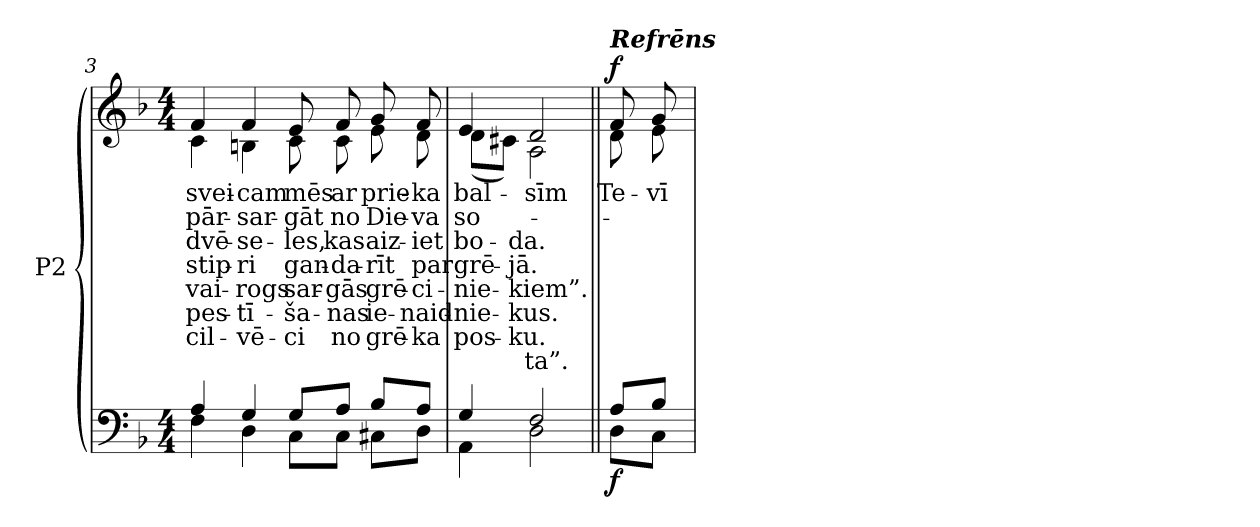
**kern	**dynam	**kern	**text	**text	**text	**text	**text	**text	**text	**text	**dynam
*part2	*part2	*part1	*part1	*part1	*part1	*part1	*part1	*part1	*part1	*part1	*part1
*staff2	*staff2	*staff1	*staff1	*staff1	*staff1	*staff1	*staff1	*staff1	*staff1	*staff1	*staff1
*I"P2	*	*	*	*	*	*	*	*	*	*	*
*clefF4	*	*clefG2	*	*	*	*	*	*	*	*	*
*k[b-]	*	*k[b-]	*	*	*	*	*	*	*	*	*
*F:	*	*F:	*	*	*	*	*	*	*	*	*
*M4/4	*	*M4/4	*	*	*	*	*	*	*	*	*
=3	=3	=3	=3	=3	=3	=3	=3	=3	=3	=3	=3
*^	*	*	*	*	*	*	*	*	*	*	*
!	!	!	!	!LO:LY:b:color=#000000	!LO:LY:b:color=#000000	!LO:LY:b:color=#000000	!LO:LY:b:color=#000000	!LO:LY:b:color=#000000	!LO:LY:b:color=#000000	!LO:LY:b:color=#000000	!	!
*	*	*	*^	*	*	*	*	*	*	*	*	*
4Ai/	4Fi\	.	4fi/	4ci\	svei-	pār-	dvē-	stip-	vai-	pes-	-cil-	.	.
!	!	!	!	!	!LO:LY:b:color=#000000	!LO:LY:b:color=#000000	!LO:LY:b:color=#000000	!LO:LY:b:color=#000000	!LO:LY:b:color=#000000	!LO:LY:b:color=#000000	!LO:LY:b:color=#000000	!	!
4Gi/	4Di\	.	4fi/	4Bni\	-cam	-sar-	-se-	-ri	-rogs	-tī-	-vē-	.	.
!	!	!	!	!	!LO:LY:b:color=#000000	!LO:LY:b:color=#000000	!LO:LY:b:color=#000000	!LO:LY:b:color=#000000	!LO:LY:b:color=#000000	!LO:LY:b:color=#000000	!LO:LY:b:color=#000000	!	!
8Gi/L	8Ci\L	.	8ei/	8ci\	mēs	-gāt	-les,	gan-	sar-	-ša-	-ci	.	.
!	!	!	!	!	!LO:LY:b:color=#000000	!LO:LY:b:color=#000000	!LO:LY:b:color=#000000	!LO:LY:b:color=#000000	!LO:LY:b:color=#000000	!LO:LY:b:color=#000000	!LO:LY:b:color=#000000	!	!
8Ai/J	8Ci\J	.	8fi/	8ci\	ar	no	kas	-da-	-gās	nas	no	.	.
!	!	!	!	!	!LO:LY:b:color=#000000	!LO:LY:b:color=#000000	!LO:LY:b:color=#000000	!LO:LY:b:color=#000000	!LO:LY:b:color=#000000	!LO:LY:b:color=#000000	!LO:LY:b:color=#000000	!	!
8B-i/L	8C#Xi\L	.	8gi/	8ei\	prie-	Die-	aiz-	-rīt	grē-	ie-	-grē-	.	.
!	!	!	!	!	!LO:LY:b:color=#000000	!LO:LY:b:color=#000000	!LO:LY:b:color=#000000	!LO:LY:b:color=#000000	!LO:LY:b:color=#000000	!LO:LY:b:color=#000000	!LO:LY:b:color=#000000	!	!
8Ai/J	8Di\J	.	8fi/	8di\	-ka	-va	-iet	par	-ci-	-naid-	-ka	.	.
=4	=4	=4	=4	=4	=4	=4	=4	=4	=4	=4	=4	=4	=4
!	!	!	!	!	!LO:LY:b:color=#000000	!LO:LY:b:color=#000000	!LO:LY:b:color=#000000	!LO:LY:b:color=#000000	!LO:LY:b:color=#000000	!LO:LY:b:color=#000000	!LO:LY:b:color=#000000	!	!
4Gi/	4AAi\	.	4ei/	(8di\L	bal-	so-	bo-	grē-	-nie-	nie-	-pos-	.	.
.	.	.	.	8c#Xi\J)	.	.	.	.	.	.	.	.	.
!	!	!	!	!	!LO:LY:b:color=#000000	!LO:LY:b:color=#000000	!LO:LY:b:color=#000000	!LO:LY:b:color=#000000	!LO:LY:b:color=#000000	!LO:LY:b:color=#000000	!LO:LY:b:color=#000000	!LO:LY:b:color=#000000	!
2Fi/	2Di\	.	2di/	2Ai\	-sīm	.	-da.	-jā.	-kiem”.	-kus.	-ku.	ta”.	.
!!LO:LB:g=z	!!
=5||	=5||	=5||	=5||	=5||	=5||	=5||	=5||	=5||	=5||	=5||	=5||	=5||	=5||
!	!	!	!LO:TX:a:Bi:t=Refrēns	!	!	!	!	!	!	!	!	!	!
!	!	!	!	!	!LO:LY:b:color=#000000	!	!	!	!	!	!	!	!
8Ai/L	8Di\L	f	8fi/	8di\	Te-	.	.	.	.	.	.	.	f
!	!	!	!	!	!LO:LY:b:color=#000000	!	!	!	!	!	!	!	!
8B-i/J	8Ci\J	.	8gi/	8ei\	-vī	.	.	.	.	.	.	.	.
*v	*v	*	*	*	*	*	*	*	*	*	*	*	*
*	*	*v	*v	*	*	*	*	*	*	*	*	*
=	=	=	=	=	=	=	=	=	=	=	=
*-	*-	*-	*-	*-	*-	*-	*-	*-	*-	*-	*-
